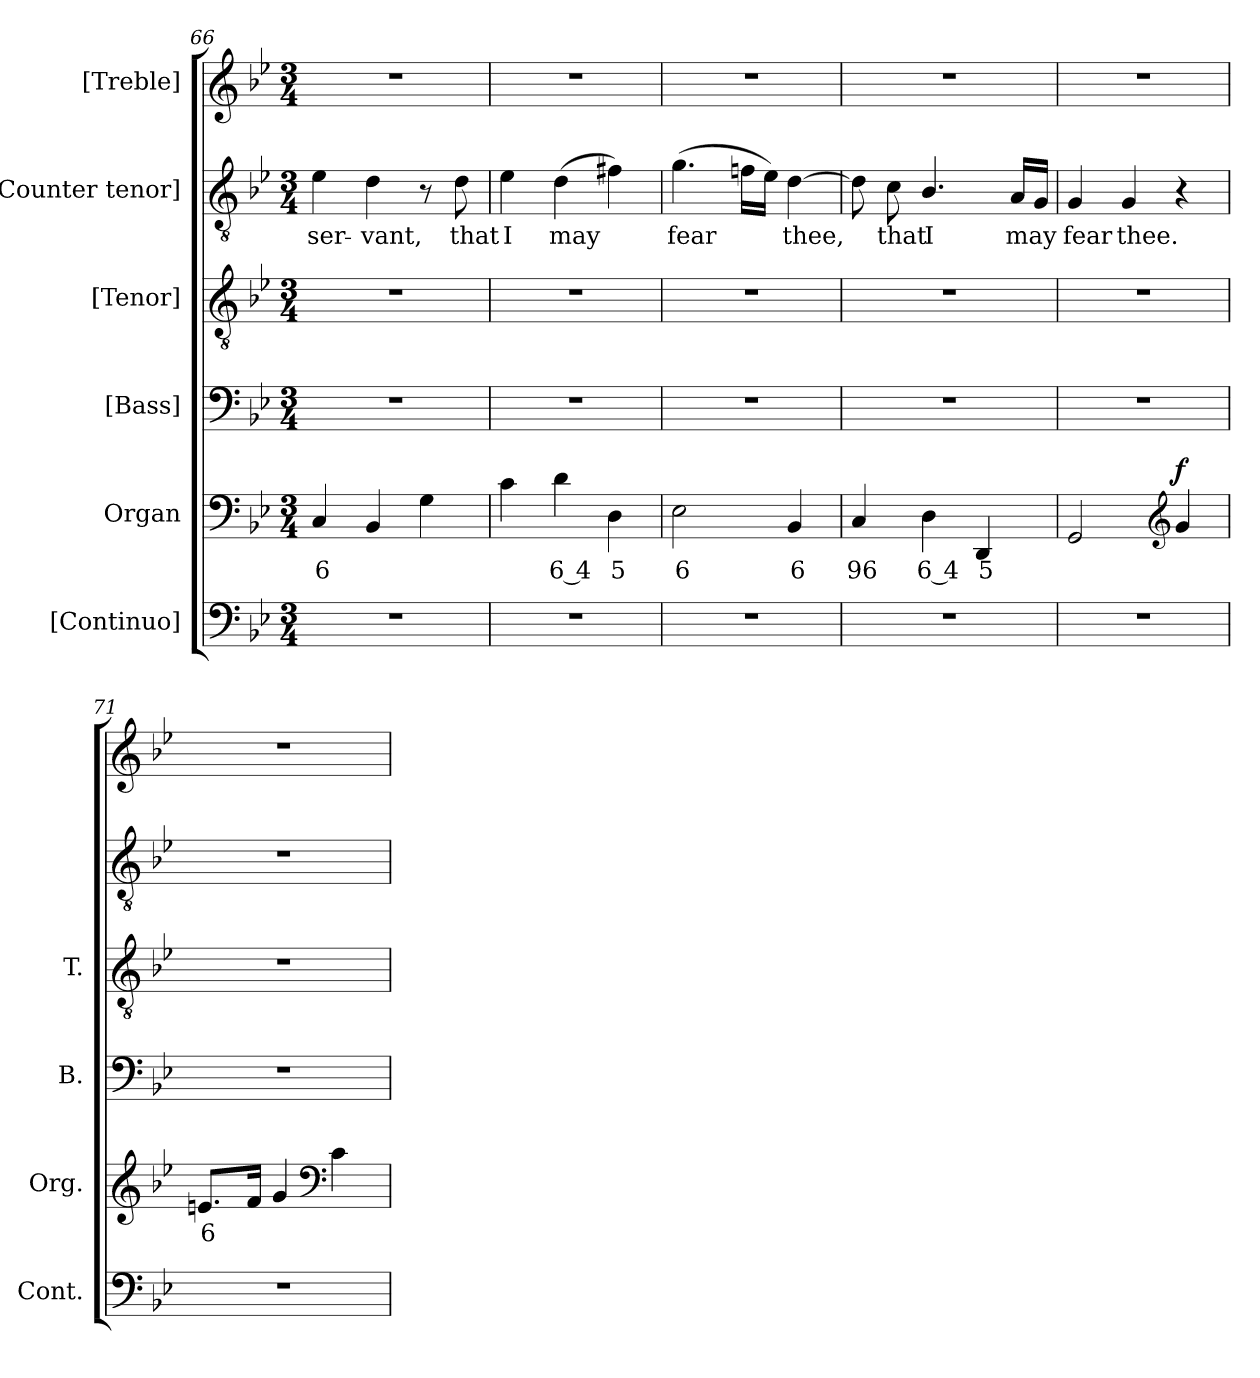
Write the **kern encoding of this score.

**kern	**kern	**text	**dynam	**kern	**kern	**kern	**text	**kern
*part6	*part5	*part5	*part5	*part4	*part3	*part2	*part2	*part1
*staff6	*staff5	*staff5	*staff5	*staff4	*staff3	*staff2	*staff2	*staff1
*I"[Continuo]	*I"Organ	*	*	*I"[Bass]	*I"[Tenor]	*I"[Counter tenor]	*	*I"[Treble]
*I'Cont.	*I'Org.	*	*	*I'B.	*I'T.	*	*	*
*clefF4	*clefF4	*	*	*clefF4	*clefGv2	*clefGv2	*	*clefG2
*	*	*	*	*	*ITrd7c12	*ITrd7c12	*	*
*k[b-e-]	*k[b-e-]	*	*	*k[b-e-]	*k[b-e-]	*k[b-e-]	*	*k[b-e-]
*B-:	*B-:	*	*	*B-:	*B-:	*B-:	*	*B-:
*M3/4	*M3/4	*	*	*M3/4	*M3/4	*M3/4	*	*M3/4
=66	=66	=66	=66	=66	=66	=66	=66	=66
!LO:N:vis=1	!	!	!	!	!	!	!	!
!	!	!LO:LY:b:color=#000000	!	!LO:N:vis=1	!LO:N:vis=1	!	!	!
!	!	!	!	!	!	!	!LO:LY:b:color=#000000	!LO:N:vis=1
2.r	4Ci/	6	.	2.r	2.r	4E-i\	ser-	2.r
!	!	!	!	!	!	!	!LO:LY:b:color=#000000	!
.	4BB-i/	.	.	.	.	4Di\	-vant,	.
.	4Gi\	.	.	.	.	8r	.	.
!	!	!	!	!	!	!	!LO:LY:b:color=#000000	!
.	.	.	.	.	.	8Di\	that	.
=67	=67	=67	=67	=67	=67	=67	=67	=67
!LO:N:vis=1	!	!	!	!LO:N:vis=1	!LO:N:vis=1	!	!	!
!	!	!	!	!	!	!	!LO:LY:b:color=#000000	!LO:N:vis=1
2.r	4ci\	.	.	2.r	2.r	4E-i\	I	2.r
!	!	!LO:LY:b:color=#000000	!	!	!	!	!	!
!	!	!	!	!	!	!	!LO:LY:b:color=#000000	!
.	4di\	6 4	.	.	.	(4Di\	may	.
!	!	!LO:LY:b:color=#000000	!	!	!	!	!	!
.	4Di\	5	.	.	.	4F#Xi\)	.	.
!!LO:LB:g=z
=68	=68	=68	=68	=68	=68	=68	=68	=68
!LO:N:vis=1	!	!	!	!	!	!	!	!
!	!	!LO:LY:b:color=#000000	!	!LO:N:vis=1	!LO:N:vis=1	!	!	!
!	!	!	!	!	!	!	!LO:LY:b:color=#000000	!LO:N:vis=1
2.r	2E-i\	6	.	2.r	2.r	(4.Gi\	fear	2.r
.	.	.	.	.	.	16Fni\LL	.	.
.	.	.	.	.	.	16E-i\JJ)	.	.
!	!	!LO:LY:b:color=#000000	!	!	!	!	!	!
!	!	!	!	!	!	!	!LO:LY:b:color=#000000	!
.	4BB-i/	6	.	.	.	[4Di\	thee,	.
=69	=69	=69	=69	=69	=69	=69	=69	=69
!LO:N:vis=1	!	!	!	!	!	!	!	!
!	!	!LO:LY:b:color=#000000	!	!LO:N:vis=1	!LO:N:vis=1	!	!	!LO:N:vis=1
2.r	4Ci/	96	.	2.r	2.r	8Di\]	.	2.r
!	!	!	!	!	!	!	!LO:LY:b:color=#000000	!
.	.	.	.	.	.	8Ci\	that	.
!	!	!LO:LY:b:color=#000000	!	!	!	!	!	!
!	!	!	!	!	!	!	!LO:LY:b:color=#000000	!
.	4Di\	6 4	.	.	.	4.BB-i/	I	.
!	!	!LO:LY:b:color=#000000	!	!	!	!	!	!
.	4DDi/	5	.	.	.	.	.	.
!	!	!	!	!	!	!	!LO:LY:b:color=#000000	!
.	.	.	.	.	.	16AAi/LL	may	.
.	.	.	.	.	.	16GGi/JJ	.	.
=70	=70	=70	=70	=70	=70	=70	=70	=70
!LO:N:vis=1	!	!	!	!LO:N:vis=1	!LO:N:vis=1	!	!	!
!	!	!	!	!	!	!	!LO:LY:b:color=#000000	!LO:N:vis=1
2.r	2GGi/	.	.	2.r	2.r	4GGi/	fear	2.r
!	!	!	!	!	!	!	!LO:LY:b:color=#000000	!
.	.	.	.	.	.	4GGi/	thee.	.
*	*clefG2	*	*	*	*	*	*	*
.	4gi/	.	f	.	.	4r	.	.
=71	=71	=71	=71	=71	=71	=71	=71	=71
!LO:N:vis=1	!	!	!	!	!	!	!	!
!	!	!LO:LY:b:color=#000000	!	!LO:N:vis=1	!LO:N:vis=1	!LO:N:vis=1	!	!LO:N:vis=1
2.r	8.eni/L	6	.	2.r	2.r	2.r	.	2.r
.	16fi/Jk	.	.	.	.	.	.	.
.	4gi/	.	.	.	.	.	.	.
*	*clefF4	*	*	*	*	*	*	*
.	4ci\	.	.	.	.	.	.	.
=	=	=	=	=	=	=	=	=
*-	*-	*-	*-	*-	*-	*-	*-	*-
